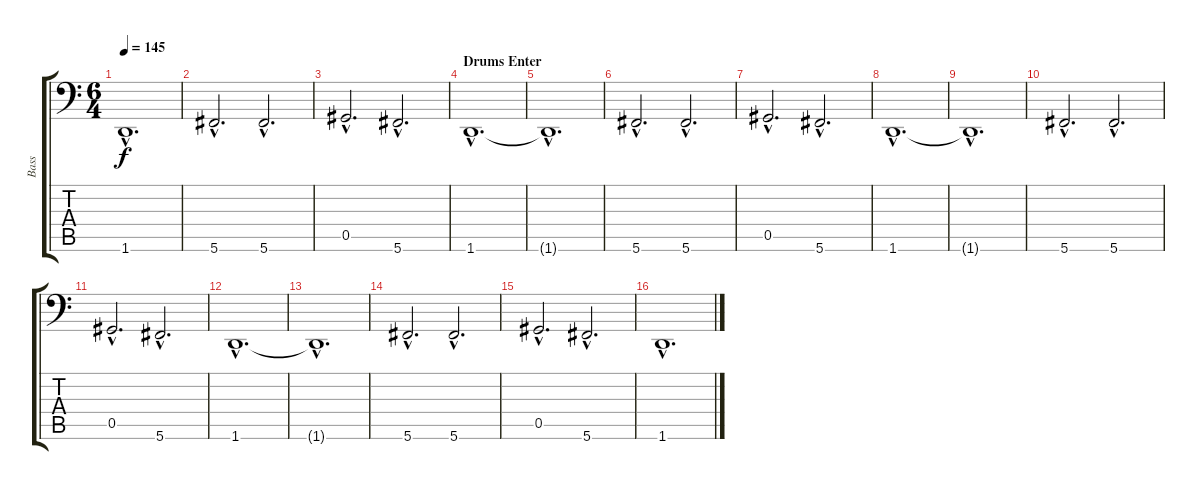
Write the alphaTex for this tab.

\track ("Bass" "Bass") {instrument electricbasspick}
\staff {score tabs}
\tuning (Eb3 Bb2 Gb2 Db2 Ab1 Db1) {hide}
\ts (6 4)
\tempo 145
\clef f4
\ks c
1.6{hac t}.1{d dy f} |
5.6{hac}.2{d} 5.6{hac}.2{d} |
0.5{hac}.2{d} 5.6{hac}.2{d} |
\section ("" "Drums Enter")
1.6{hac}.1{d} |
1.6{hac t}.1{d} |
5.6{hac}.2{d} 5.6{hac}.2{d} |
0.5{hac}.2{d} 5.6{hac}.2{d} |
1.6{hac}.1{d} |
1.6{hac t}.1{d} |
5.6{hac}.2{d} 5.6{hac}.2{d} |
0.5{hac}.2{d} 5.6{hac}.2{d} |
1.6{hac}.1{d} |
1.6{hac t}.1{d} |
5.6{hac}.2{d} 5.6{hac}.2{d} |
0.5{hac}.2{d} 5.6{hac}.2{d} |
1.6{hac}.1{d}
